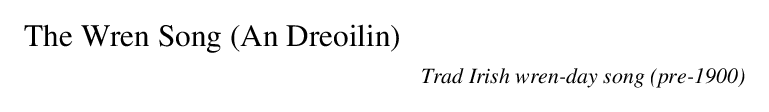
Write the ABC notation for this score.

X:1
T:The Wren Song (An Dreoilin)
C:Trad Irish wren-day song (pre-1900)
M:6/8
L:1/8
Q:3/8=88
K:D
d2e fed | edB ABd | f2g a2f | ged efd |
d2e fed | edB ABd | f2g a2f | gfe d3 |
fga a2b | afe d2e | fga a2b | afe dBA |
d2e fed | edB ABd | f2g a2f | gfe d3 |]
